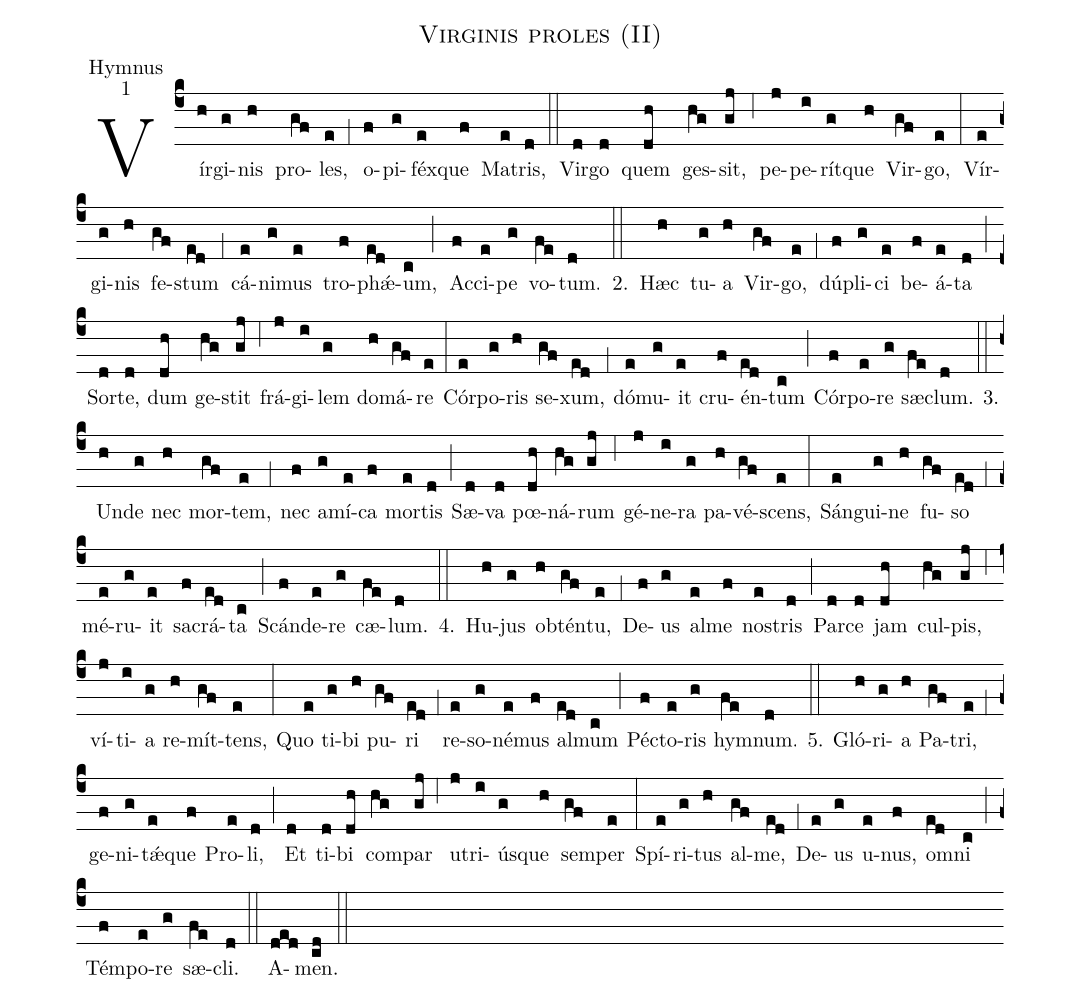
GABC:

name:Virginis proles (II);
office-part:Hymnus;
mode:1;
%%
(c4) Vír(h)gi(g)nis(h) pro(gf)les,(e) (,1) o(f)pi(g)féx(e)que(f) Ma(e)tris,(d) (::)
Vir(d)go(d) quem(dh) ges(hg)sit,(gj) (,6) pe(j)pe(i)rít(g)que(h) Vir(gf)go,(e) (:)
Vír(e)gi(g)nis(h) fe(gf)stum(ed) (,1) cá(e)ni(g)mus(e) tro(f)ph<sp>'ae</sp>(ed)um,(c) (;) Ac(f)ci(e)pe(g) vo(fe)tum.(d) 2.(::) Hæc(h) tu(g)a(h) Vir(gf)go,(e) (,1) dú(f)pli(g)ci(e) be(f)á(e)ta(d) (;) Sor(d)te,(d) dum(dh) ge(hg)stit(gj) (,6) frá(j)gi(i)lem(g) do(h)má(gf)re(e) (:)
Cór(e)po(g)ris(h) se(gf)xum,(ed) (,1) dó(e)mu(g)it(e) cru(f)én(ed)tum(c) (;) Cór(f)po(e)re(g) sæ(fe)clum.(d) 3.(::) Un(h)de(g) nec(h) mor(gf)tem,(e) (,1) nec(f) a(g)mí(e)ca(f) mor(e)tis(d) (;) Sæ(d)va(d) pœ(dh)ná(hg)rum(gj) (,6) gé(j)ne(i)ra(g) pa(h)vé(gf)scens,(e) (:)
Sán(e)gui(g)ne(h) fu(gf)so(ed) (,1) mé(e)ru(g)it(e) sa(f)crá(ed)ta(c) (;) Scán(f)de(e)re(g) cæ(fe)lum.(d) 4.(::) Hu(h)jus(g) ob(h)tén(gf)tu,(e) (,1) De(f)us(g) al(e)me(f) no(e)stris(d) (;) Par(d)ce(d) jam(dh) cul(hg)pis,(gj) (,6) ví(j)ti(i)a(g) re(h)mít(gf)tens,(e) (:)
Quo(e) ti(g)bi(h) pu(gf)ri(ed) (,1) re(e)so(g)né(e)mus(f) al(ed)mum(c) (;) Pé(f)cto(e)ris(g) hy(fe)mnum.(d) 5.(::) Gló(h)ri(g)a(h) Pa(gf)tri,(e) (,1) ge(f)ni(g)t<sp>'ae</sp>(e)que(f) Pro(e)li,(d) (;) Et(d) ti(d)bi(dh) com(hg)par(gj) (,6) u(j)tri(i)ú(g)sque(h) sem(gf)per(e) (:)
Spí(e)ri(g)tus(h) al(gf)me,(ed) (,1) De(e)us(g) u(e)nus,(f) o(ed)mni(c) (;) Tém(f)po(e)re(g) sæ(fe)cli.(d) (::)
A(ded)men.(cd) (::)
